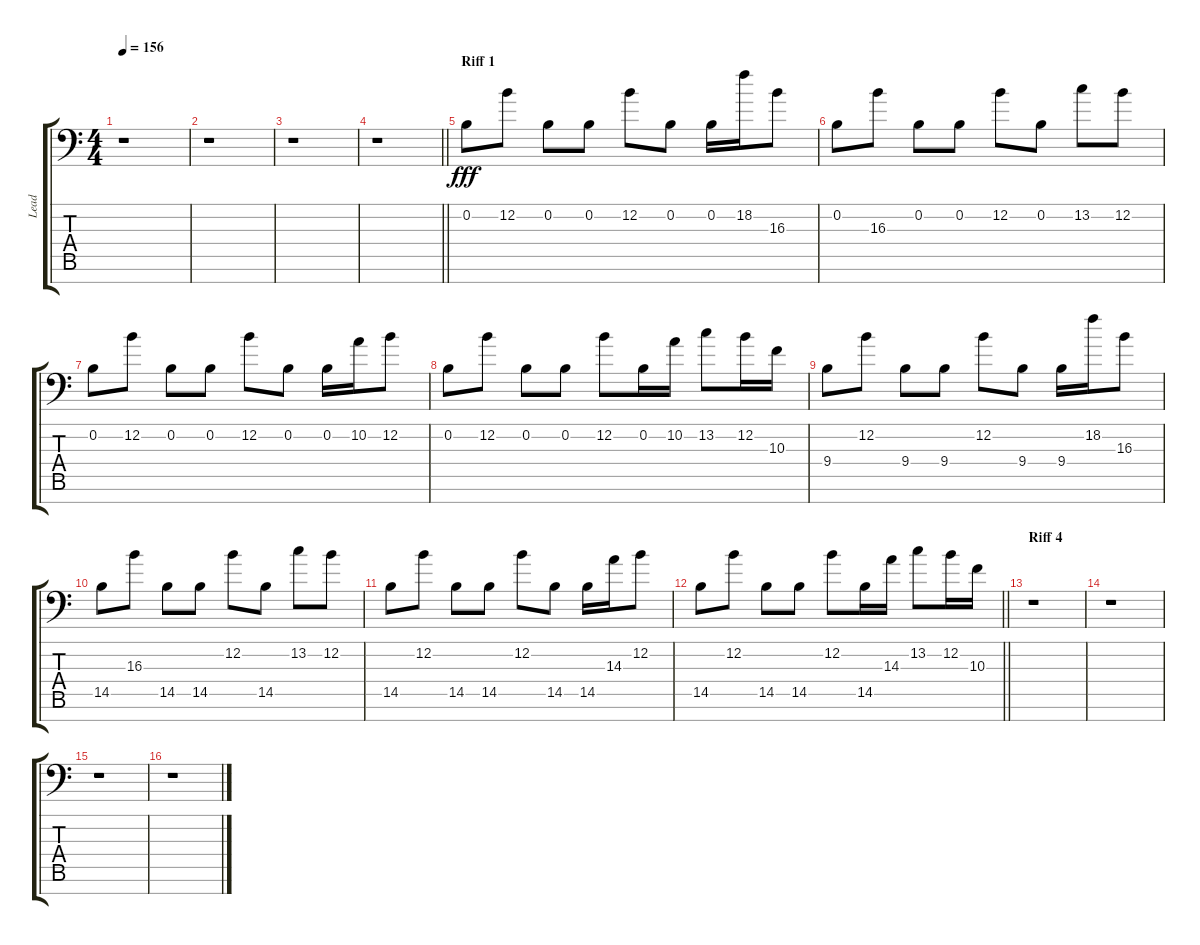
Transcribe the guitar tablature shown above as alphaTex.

\track ("Lead" "Lead") {instrument lead2sawtooth}
\staff {score tabs}
\tuning (C8 B3 G3 D3 A2 E2 C-1) {hide}
\ts (4 4)
\tempo 156
\clef f4
\ks c
r.1{dy fff} |
r.1 |
r.1 |
\barLineRight lightlight
r.1 |
\section ("" "Riff 1")
0.2.8 12.2.8 0.2.8 0.2.8 12.2.8 0.2.8 0.2.16 18.2.16 16.3.8 |
0.2.8 16.3.8 0.2.8 0.2.8 12.2.8 0.2.8 13.2.8 12.2.8 |
0.2.8 12.2.8 0.2.8 0.2.8 12.2.8 0.2.8 0.2.16 10.2.16 12.2.8 |
0.2.8 12.2.8 0.2.8 0.2.8 12.2.8 0.2.16 10.2.16 13.2.8 12.2.16 10.3.16 |
9.4.8 12.2.8 9.4.8 9.4.8 12.2.8 9.4.8 9.4.16 18.2.16 16.3.8 |
14.5.8 16.3.8 14.5.8 14.5.8 12.2.8 14.5.8 13.2.8 12.2.8 |
14.5.8 12.2.8 14.5.8 14.5.8 12.2.8 14.5.8 14.5.16 14.3.16 12.2.8 |
\barLineRight lightlight
14.5.8 12.2.8 14.5.8 14.5.8 12.2.8 14.5.16 14.3.16 13.2.8 12.2.16 10.3.16 |
\section ("" "Riff 4")
r.1 |
r.1 |
r.1 |
r.1
